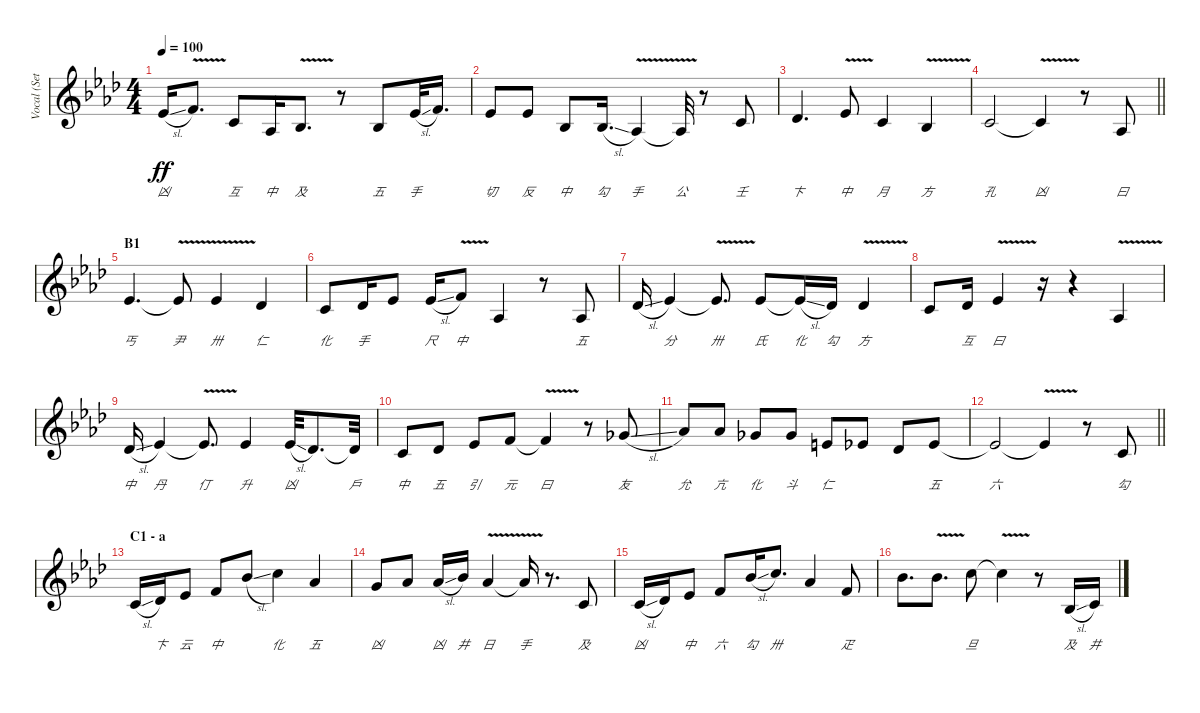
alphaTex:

\track ("Vocal (Setsuna)" "Vocal (Set") {instrument clarinet}
\staff {score}
\tuning (E4 B3 G3 D3 A2 E2) {hide}
\ts (4 4)
\tempo 100
\clef g2
\ks ab
4.2{sl}.16{lyrics (0 "凶") lyrics (1 "") lyrics (2 "") lyrics (3 "") lyrics (4 "") dy ff} 6.2{v}.8{d lyrics (0 "") lyrics (1 "") lyrics (2 "") lyrics (3 "") lyrics (4 "")} 1.2.8{lyrics (0 "互") lyrics (1 "") lyrics (2 "") lyrics (3 "") lyrics (4 "")} 1.3.16{lyrics (0 "中") lyrics (1 "") lyrics (2 "") lyrics (3 "") lyrics (4 "")} 3.3{v}.8{d lyrics (0 "及") lyrics (1 "") lyrics (2 "") lyrics (3 "") lyrics (4 "")} r.8 3.3.8{lyrics (0 "五") lyrics (1 "") lyrics (2 "") lyrics (3 "") lyrics (4 "")} 4.2{sl}.32{lyrics (0 "手") lyrics (1 "") lyrics (2 "") lyrics (3 "") lyrics (4 "")} 6.2.16{d lyrics (0 "") lyrics (1 "") lyrics (2 "") lyrics (3 "") lyrics (4 "")} |
4.2.8{lyrics (0 "切") lyrics (1 "") lyrics (2 "") lyrics (3 "") lyrics (4 "")} 4.2.8{lyrics (0 "反") lyrics (1 "") lyrics (2 "") lyrics (3 "") lyrics (4 "")} 3.3.8{lyrics (0 "中") lyrics (1 "") lyrics (2 "") lyrics (3 "") lyrics (4 "")} 3.3{sl}.16{d lyrics (0 "勾") lyrics (1 "") lyrics (2 "") lyrics (3 "") lyrics (4 "")} 1.3{v}.4{lyrics (0 "手") lyrics (1 "") lyrics (2 "") lyrics (3 "") lyrics (4 "")} 1.3{t}.32{lyrics (0 "公") lyrics (1 "") lyrics (2 "") lyrics (3 "") lyrics (4 "")} r.8 1.2.8{lyrics (0 "壬") lyrics (1 "") lyrics (2 "") lyrics (3 "") lyrics (4 "")} |
2.2.4{d lyrics (0 "卞") lyrics (1 "") lyrics (2 "") lyrics (3 "") lyrics (4 "")} 4.2{v}.8{lyrics (0 "中") lyrics (1 "") lyrics (2 "") lyrics (3 "") lyrics (4 "")} 5.3.4{lyrics (0 "月") lyrics (1 "") lyrics (2 "") lyrics (3 "") lyrics (4 "")} 3.3{v}.4{lyrics (0 "方") lyrics (1 "") lyrics (2 "") lyrics (3 "") lyrics (4 "")} |
\barLineRight lightlight
1.2.2{lyrics (0 "孔") lyrics (1 "") lyrics (2 "") lyrics (3 "") lyrics (4 "")} 1.2{v t}.4{lyrics (0 "凶") lyrics (1 "") lyrics (2 "") lyrics (3 "") lyrics (4 "")} r.8 1.3.8{lyrics (0 "曰") lyrics (1 "") lyrics (2 "") lyrics (3 "") lyrics (4 "")} |
\section ("" "B1")
4.2.4{d lyrics (0 "丐") lyrics (1 "") lyrics (2 "") lyrics (3 "") lyrics (4 "")} 4.2{v t}.8{lyrics (0 "尹") lyrics (1 "") lyrics (2 "") lyrics (3 "") lyrics (4 "")} 4.2{v}.4{lyrics (0 "卅") lyrics (1 "") lyrics (2 "") lyrics (3 "") lyrics (4 "")} 2.2.4{lyrics (0 "仁") lyrics (1 "") lyrics (2 "") lyrics (3 "") lyrics (4 "")} |
1.2.8{lyrics (0 "化") lyrics (1 "") lyrics (2 "") lyrics (3 "") lyrics (4 "")} 2.2.16{lyrics (0 "手") lyrics (1 "") lyrics (2 "") lyrics (3 "") lyrics (4 "")} 4.2.8{lyrics (0 "") lyrics (1 "") lyrics (2 "") lyrics (3 "") lyrics (4 "")} 4.2{sl}.16{lyrics (0 "尺") lyrics (1 "") lyrics (2 "") lyrics (3 "") lyrics (4 "")} 6.2{v}.8{lyrics (0 "中") lyrics (1 "") lyrics (2 "") lyrics (3 "") lyrics (4 "")} 1.3.4{lyrics (0 "") lyrics (1 "") lyrics (2 "") lyrics (3 "") lyrics (4 "")} r.8 1.3.8{lyrics (0 "五") lyrics (1 "") lyrics (2 "") lyrics (3 "") lyrics (4 "")} |
2.2{sl}.16{lyrics (0 "") lyrics (1 "") lyrics (2 "") lyrics (3 "") lyrics (4 "")} 4.2.4{lyrics (0 "分") lyrics (1 "") lyrics (2 "") lyrics (3 "") lyrics (4 "")} 4.2{v t}.8{d lyrics (0 "卅") lyrics (1 "") lyrics (2 "") lyrics (3 "") lyrics (4 "")} 4.2.8{lyrics (0 "氏") lyrics (1 "") lyrics (2 "") lyrics (3 "") lyrics (4 "")} 4.2{sl t}.16{lyrics (0 "化") lyrics (1 "") lyrics (2 "") lyrics (3 "") lyrics (4 "")} 2.2.16{lyrics (0 "勾") lyrics (1 "") lyrics (2 "") lyrics (3 "") lyrics (4 "")} 2.2{v}.4{lyrics (0 "方") lyrics (1 "") lyrics (2 "") lyrics (3 "") lyrics (4 "")} |
1.2.8{lyrics (0 "") lyrics (1 "") lyrics (2 "") lyrics (3 "") lyrics (4 "")} 2.2.16{lyrics (0 "互") lyrics (1 "") lyrics (2 "") lyrics (3 "") lyrics (4 "")} 4.2{v}.4{lyrics (0 "曰") lyrics (1 "") lyrics (2 "") lyrics (3 "") lyrics (4 "")} r.16 r.4 1.3{v}.4{lyrics (0 "") lyrics (1 "") lyrics (2 "") lyrics (3 "") lyrics (4 "")} |
2.2{sl}.16{lyrics (0 "中") lyrics (1 "") lyrics (2 "") lyrics (3 "") lyrics (4 "")} 4.2.4{lyrics (0 "丹") lyrics (1 "") lyrics (2 "") lyrics (3 "") lyrics (4 "")} 4.2{v t}.8{d lyrics (0 "仃") lyrics (1 "") lyrics (2 "") lyrics (3 "") lyrics (4 "")} 4.2.4{lyrics (0 "升") lyrics (1 "") lyrics (2 "") lyrics (3 "") lyrics (4 "")} 4.2{sl}.32{lyrics (0 "凶") lyrics (1 "") lyrics (2 "") lyrics (3 "") lyrics (4 "")} 2.2.8{d lyrics (0 "") lyrics (1 "") lyrics (2 "") lyrics (3 "") lyrics (4 "")} 2.2{t}.32{lyrics (0 "戶") lyrics (1 "") lyrics (2 "") lyrics (3 "") lyrics (4 "")} |
1.2.8{lyrics (0 "中") lyrics (1 "") lyrics (2 "") lyrics (3 "") lyrics (4 "")} 2.2.8{lyrics (0 "五") lyrics (1 "") lyrics (2 "") lyrics (3 "") lyrics (4 "")} 4.2.8{lyrics (0 "引") lyrics (1 "") lyrics (2 "") lyrics (3 "") lyrics (4 "")} 1.1.8{lyrics (0 "元") lyrics (1 "") lyrics (2 "") lyrics (3 "") lyrics (4 "")} 1.1{v t}.4{lyrics (0 "曰") lyrics (1 "") lyrics (2 "") lyrics (3 "") lyrics (4 "")} r.8 2.1{sl}.8{lyrics (0 "友") lyrics (1 "") lyrics (2 "") lyrics (3 "") lyrics (4 "")} |
4.1.8{lyrics (0 "允") lyrics (1 "") lyrics (2 "") lyrics (3 "") lyrics (4 "")} 4.1.8{lyrics (0 "亢") lyrics (1 "") lyrics (2 "") lyrics (3 "") lyrics (4 "")} 2.1.8{lyrics (0 "化") lyrics (1 "") lyrics (2 "") lyrics (3 "") lyrics (4 "")} 2.1.8{lyrics (0 "斗") lyrics (1 "") lyrics (2 "") lyrics (3 "") lyrics (4 "")} 0.1.8{lyrics (0 "仁") lyrics (1 "") lyrics (2 "") lyrics (3 "") lyrics (4 "")} 4.2.8{lyrics (0 "") lyrics (1 "") lyrics (2 "") lyrics (3 "") lyrics (4 "")} 2.2.8{lyrics (0 "") lyrics (1 "") lyrics (2 "") lyrics (3 "") lyrics (4 "")} 4.2.8{lyrics (0 "五") lyrics (1 "") lyrics (2 "") lyrics (3 "") lyrics (4 "")} |
\barLineRight lightlight
4.2{t}.2{lyrics (0 "六") lyrics (1 "") lyrics (2 "") lyrics (3 "") lyrics (4 "")} 4.2{v t}.4{lyrics (0 "") lyrics (1 "") lyrics (2 "") lyrics (3 "") lyrics (4 "")} r.8 1.2.8{lyrics (0 "勾") lyrics (1 "") lyrics (2 "") lyrics (3 "") lyrics (4 "")} |
\section ("" "C1 - a")
5.3{sl}.16{lyrics (0 "") lyrics (1 "") lyrics (2 "") lyrics (3 "") lyrics (4 "")} 6.3.16{lyrics (0 "卞") lyrics (1 "") lyrics (2 "") lyrics (3 "") lyrics (4 "")} 4.2.8{lyrics (0 "云") lyrics (1 "") lyrics (2 "") lyrics (3 "") lyrics (4 "")} 1.1.8{lyrics (0 "中") lyrics (1 "") lyrics (2 "") lyrics (3 "") lyrics (4 "")} 6.1{sl}.8{lyrics (0 "") lyrics (1 "") lyrics (2 "") lyrics (3 "") lyrics (4 "")} 8.1.4{lyrics (0 "化") lyrics (1 "") lyrics (2 "") lyrics (3 "") lyrics (4 "")} 4.1.4{lyrics (0 "五") lyrics (1 "") lyrics (2 "") lyrics (3 "") lyrics (4 "")} |
3.1.8{lyrics (0 "凶") lyrics (1 "") lyrics (2 "") lyrics (3 "") lyrics (4 "")} 4.1.8{lyrics (0 "") lyrics (1 "") lyrics (2 "") lyrics (3 "") lyrics (4 "")} 4.1{sl}.16{lyrics (0 "凶") lyrics (1 "") lyrics (2 "") lyrics (3 "") lyrics (4 "")} 6.1.16{lyrics (0 "井") lyrics (1 "") lyrics (2 "") lyrics (3 "") lyrics (4 "")} 4.1{v}.4{lyrics (0 "日") lyrics (1 "") lyrics (2 "") lyrics (3 "") lyrics (4 "")} 4.1{t}.16{lyrics (0 "手") lyrics (1 "") lyrics (2 "") lyrics (3 "") lyrics (4 "")} r.8{d} 5.3.8{lyrics (0 "及") lyrics (1 "") lyrics (2 "") lyrics (3 "") lyrics (4 "")} |
5.3{sl}.16{lyrics (0 "凶") lyrics (1 "") lyrics (2 "") lyrics (3 "") lyrics (4 "")} 6.3.16{lyrics (0 "") lyrics (1 "") lyrics (2 "") lyrics (3 "") lyrics (4 "")} 4.2.8{lyrics (0 "中") lyrics (1 "") lyrics (2 "") lyrics (3 "") lyrics (4 "")} 6.2.8{lyrics (0 "六") lyrics (1 "") lyrics (2 "") lyrics (3 "") lyrics (4 "")} 6.1{sl}.16{lyrics (0 "勾") lyrics (1 "") lyrics (2 "") lyrics (3 "") lyrics (4 "")} 8.1.8{d lyrics (0 "卅") lyrics (1 "") lyrics (2 "") lyrics (3 "") lyrics (4 "")} 9.2.4{lyrics (0 "") lyrics (1 "") lyrics (2 "") lyrics (3 "") lyrics (4 "")} 10.3.8{lyrics (0 "疋") lyrics (1 "") lyrics (2 "") lyrics (3 "") lyrics (4 "")} |
11.2.8{d lyrics (0 "") lyrics (1 "") lyrics (2 "") lyrics (3 "") lyrics (4 "")} 11.2{v}.8{d lyrics (0 "") lyrics (1 "") lyrics (2 "") lyrics (3 "") lyrics (4 "")} 8.1.8{lyrics (0 "旦") lyrics (1 "") lyrics (2 "") lyrics (3 "") lyrics (4 "")} 8.1{v t}.4{lyrics (0 "") lyrics (1 "") lyrics (2 "") lyrics (3 "") lyrics (4 "")} r.8 8.4{sl}.16{lyrics (0 "及") lyrics (1 "") lyrics (2 "") lyrics (3 "") lyrics (4 "")} 10.4.16{lyrics (0 "井") lyrics (1 "") lyrics (2 "") lyrics (3 "") lyrics (4 "")}
